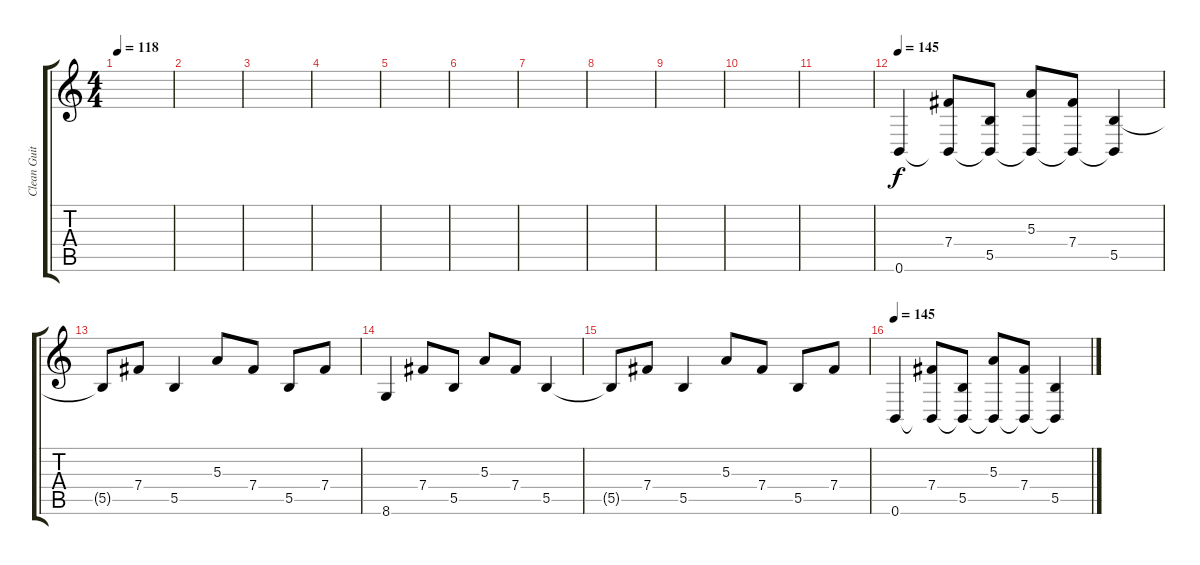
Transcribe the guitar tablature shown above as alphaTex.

\track ("Clean Guitar" "Clean Guit") {instrument electricguitarjazz}
\staff {score tabs}
\tuning (Db4 Ab3 E3 B2 Gb2 B1) {hide}
\ts (4 4)
\tempo 118
\clef g2
\ks c
|
|
|
|
|
|
|
|
|
|
|
\tempo 145
0.6.4 (7.4 0.6{t}).8 (5.5 0.6{t}).8 (5.3 0.6{t}).8 (7.4 0.6{t}).8 (5.5 0.6{t}).4 |
5.5{t}.8 7.4.8 5.5.4 5.3.8 7.4.8 5.5.8 7.4.8 |
8.6.4 7.4.8 5.5.8 5.3.8 7.4.8 5.5.4 |
5.5{t}.8 7.4.8 5.5.4 5.3.8 7.4.8 5.5.8 7.4.8 |
\tempo 145
0.6.4 (7.4 0.6{t}).8 (5.5 0.6{t}).8 (5.3 0.6{t}).8 (7.4 0.6{t}).8 (5.5 0.6{t}).4
